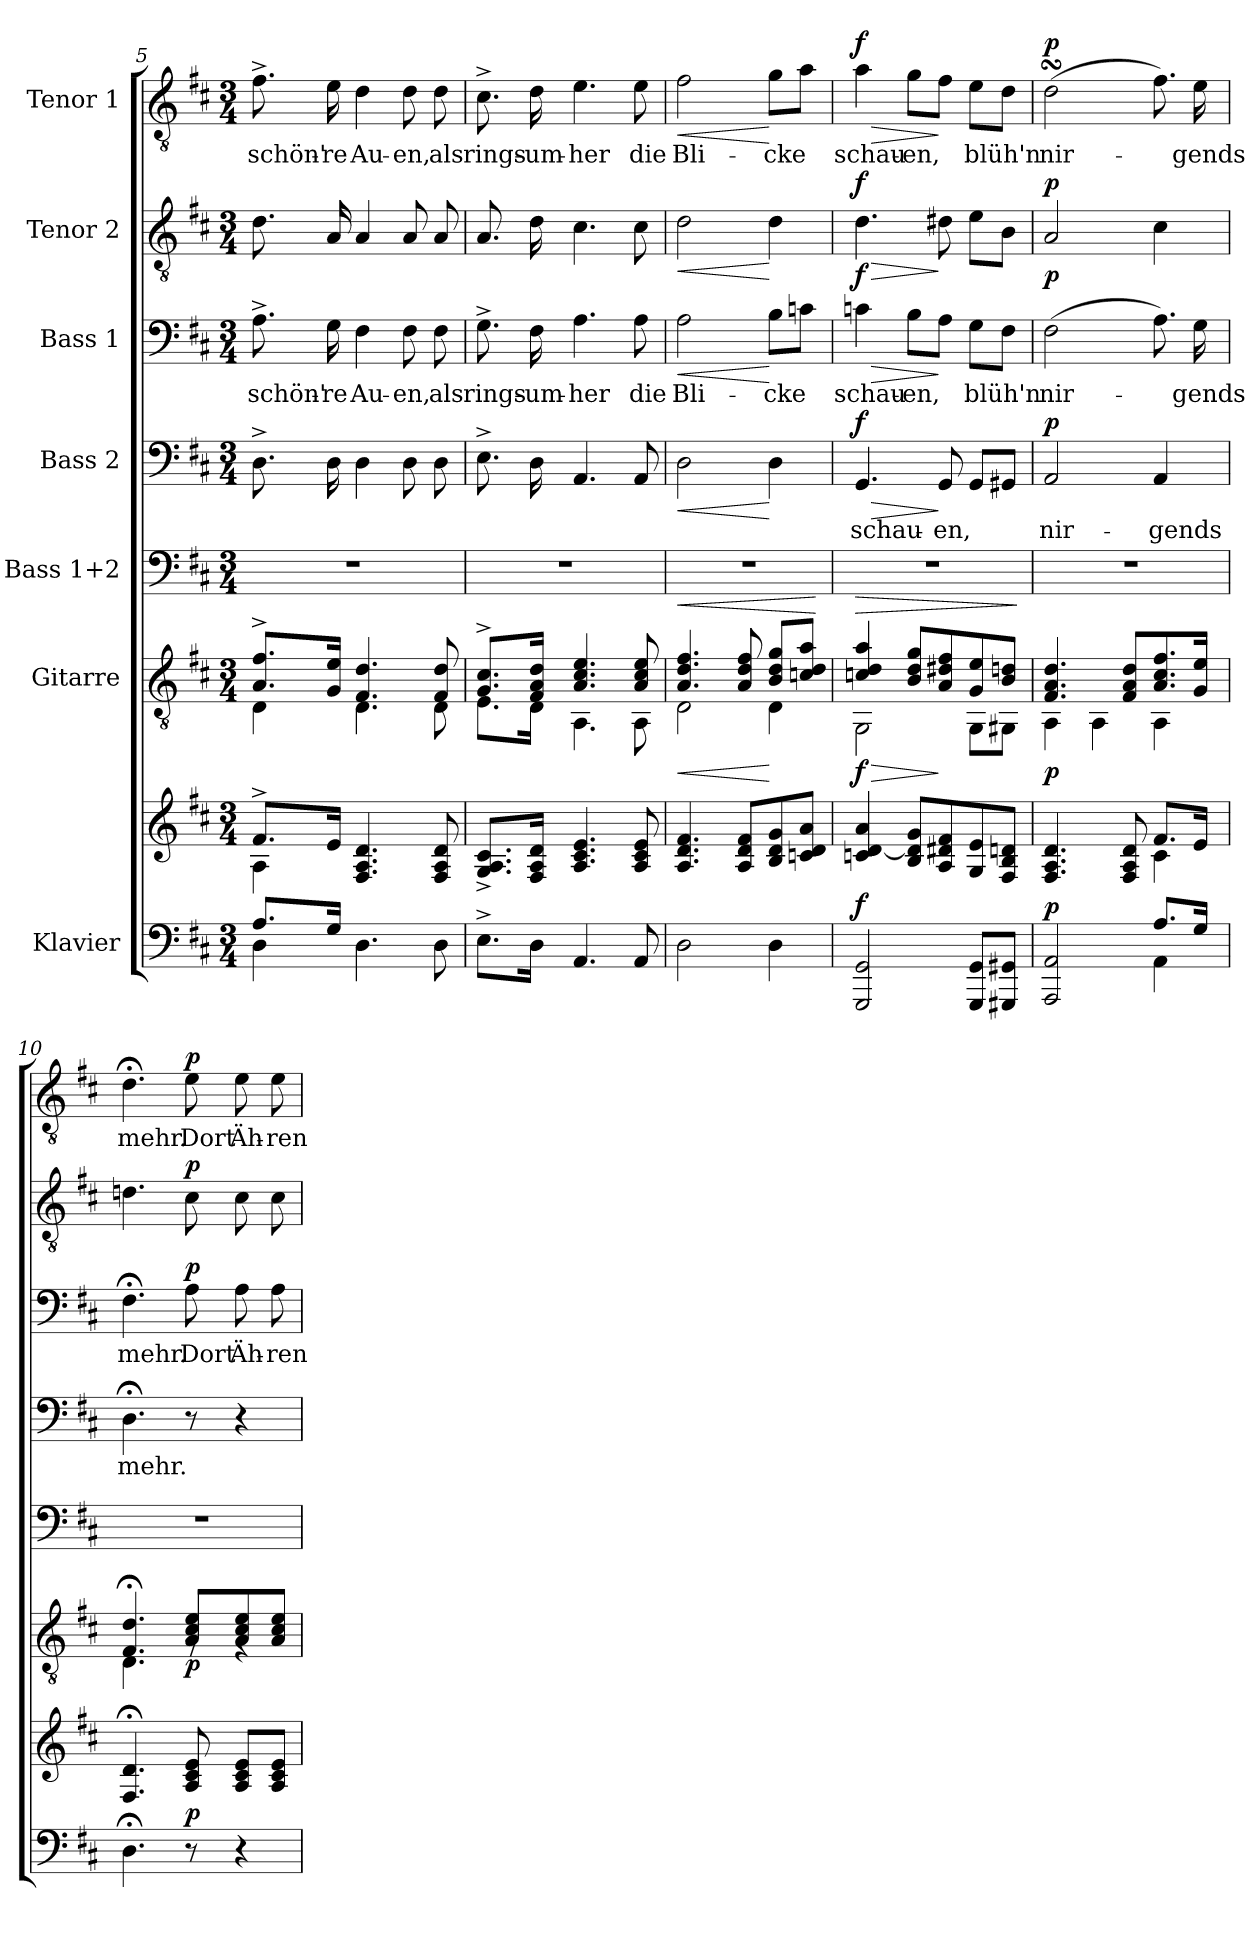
**kern	**kern	**dynam	**kern	**dynam	**kern	**dynam	**kern	**text	**dynam	**kern	**text	**dynam	**kern	**dynam	**kern	**text	**dynam
*part7	*part7	*part7	*part6	*part6	*part5	*part5	*part4	*part4	*part4	*part3	*part3	*part3	*part2	*part2	*part1	*part1	*part1
*staff8	*staff7	*staff7/8	*staff6	*staff6	*staff5	*staff5	*staff4	*staff4	*staff4	*staff3	*staff3	*staff3	*staff2	*staff2	*staff1	*staff1	*staff1
*I"Klavier	*	*	*I"Gitarre	*	*I"Bass 1+2	*	*I"Bass 2	*	*	*I"Bass 1	*	*	*I"Tenor 2	*	*I"Tenor 1	*	*
*clefF4	*clefG2	*	*clefGv2	*	*clefF4	*	*clefF4	*	*	*clefF4	*	*	*clefGv2	*	*clefGv2	*	*
*k[f#c#]	*k[f#c#]	*	*k[f#c#]	*	*k[f#c#]	*	*k[f#c#]	*	*	*k[f#c#]	*	*	*k[f#c#]	*	*k[f#c#]	*	*
*M3/4	*M3/4	*	*M3/4	*	*M3/4	*	*M3/4	*	*	*M3/4	*	*	*M3/4	*	*M3/4	*	*
=5	=5	=5	=5	=5	=5	=5	=5	=5	=5	=5	=5	=5	=5	=5	=5	=5	=5
*^	*^	*	*^	*	*	*	*	*	*	*	*	*	*	*	*	*	*
!	!	!	!	!	!	!	!	!	!	!	!	!	!	!LO:LY:b	!	!	!	!	!LO:LY:b	!
8.A/L	4D\	8.f#^/L	4A\	.	8.A/^ 8.f#/^L	4D\	.	2.r	.	8.D^\	.	.	8.A^\	schön'-	.	8.d\	.	8.f#^\	schön'-	.
!	!	!	!	!	!	!	!	!	!	!	!	!	!	!LO:LY:b	!	!	!	!	!LO:LY:b	!
16G/Jk	.	16e/Jk	.	.	16G/ 16e/Jk	.	.	.	.	16D\	.	.	16G\	-re	.	16A/	.	16e\	-re	.
!	!	!	!	!	!	!	!	!	!	!	!	!	!	!LO:LY:b	!	!	!	!	!LO:LY:b	!
4.D\	2ryy	4.F#/ 4.A/ 4.d/	2ryy	.	4.F#/ 4.d/	4.D\	.	.	.	4D\	.	.	4F#\	Au-	.	4A/	.	4d\	Au-	.
!	!	!	!	!	!	!	!	!	!	!	!	!	!	!LO:LY:b	!	!	!	!	!LO:LY:b	!
.	.	.	.	.	.	.	.	.	.	8D\	.	.	8F#\	-en,	.	8A/	.	8d\	-en,	.
!	!	!	!	!	!	!	!	!	!	!	!	!	!	!LO:LY:b	!	!	!	!	!LO:LY:b	!
8D\	.	8F#/ 8A/ 8d/	.	.	8F#/ 8d/	8D\	.	.	.	8D\	.	.	8F#\	als	.	8A/	.	8d\	als	.
*v	*v	*	*	*	*	*	*	*	*	*	*	*	*	*	*	*	*	*	*	*
*	*v	*v	*	*	*	*	*	*	*	*	*	*	*	*	*	*	*	*	*
=6	=6	=6	=6	=6	=6	=6	=6	=6	=6	=6	=6	=6	=6	=6	=6	=6	=6	=6
!	!	!	!	!	!	!	!	!	!	!	!	!LO:LY:b	!	!	!	!	!LO:LY:b	!
8.E^\L	8.G/^ 8.A/^ 8.c#/^L	.	8.G/^ 8.c#/^L	8.E\L	.	2.r	.	8.E^\	.	.	8.G^\	rings-	.	8.A/	.	8.c#^\	rings-	.
!	!	!	!	!	!	!	!	!	!	!	!	!LO:LY:b	!	!	!	!	!LO:LY:b	!
16D\Jk	16F#/ 16A/ 16d/Jk	.	16F#/ 16A/ 16d/Jk	16D\Jk	.	.	.	16D\	.	.	16F#\	-um-	.	16d\	.	16d\	-um-	.
!	!	!	!	!	!	!	!	!	!	!	!	!LO:LY:b	!	!	!	!	!LO:LY:b	!
4.AA/	4.A/ 4.c#/ 4.e/	.	4.A/ 4.c#/ 4.e/	4.AA\	.	.	.	4.AA/	.	.	4.A\	-her	.	4.c#\	.	4.e\	-her	.
!	!	!	!	!	!	!	!	!	!	!	!	!LO:LY:b	!	!	!	!	!LO:LY:b	!
8AA/	8A/ 8c#/ 8e/	.	8A/ 8c#/ 8e/	8AA\	.	.	.	8AA/	.	.	8A\	die	.	8c#\	.	8e\	die	.
=7	=7	=7	=7	=7	=7	=7	=7	=7	=7	=7	=7	=7	=7	=7	=7	=7	=7	=7
!	!	!	!	!	!LO:HP:b	!	!LO:HP:b	!	!	!LO:HP:b	!	!LO:LY:b	!LO:HP:b	!	!LO:HP:b	!	!LO:LY:b	!LO:HP:b
2D\	4.A/ 4.d/ 4.f#/	.	4.A/ 4.d/ 4.f#/	2D\	<	2.r	<	2D\	.	<	2A\	Bli-	<	2d\	<	2f#\	Bli-	<
.	8A/ 8d/ 8f#/L	.	8A/ 8d/ 8f#/	.	.	.	.	.	.	.	.	.	.	.	.	.	.	.
!	!	!	!	!	!	!	!	!	!	!	!	!LO:LY:b	!	!	!	!	!LO:LY:b	!
4D\	8B/ 8d/ 8g/	.	8B/ 8d/ 8g/L	4D\	[	.	.	4D\	.	[	8B\L	-cke	[	4d\	[	8g\L	-cke	[
.	8cn/ 8d/ 8a/J	.	8cn/ 8d/ 8a/J	.	.	.	.	.	.	.	8cn\J	.	.	.	.	8a\J	.	.
*	*	*	*v	*v	*	*	*	*	*	*	*	*	*	*	*	*	*	*
.	.	.	.	.	.	[	.	.	.	.	.	.	.	.	.	.	.
=8	=8	=8	=8	=8	=8	=8	=8	=8	=8	=8	=8	=8	=8	=8	=8	=8	=8
!	!	!LO:DY:a=2	!	!LO:HP:b	!	!LO:HP:b	!	!LO:LY:b	!LO:HP:b	!	!LO:LY:b	!LO:HP:b	!	!LO:HP:b	!	!LO:LY:b	!LO:HP:b
*	*	*	*^	*	*	*	*	*	*	*	*	*	*	*	*	*	*
!	!	!	!	!	!LO:DY:n=1:b	!	!	!	!	!LO:DY:n=1:a	!	!	!LO:DY:n=1:a	!	!LO:DY:n=1:a	!	!	!LO:DY:n=1:a
2GGG/ 2GG/	4cn/ [4d/ 4a/	f	4cn/ 4d/ 4a/	2GG\	> f	2.r	>	4.GG/	schau-	> f	4cn\	schau-	> f	4.d\	> f	4a\	schau-	> f
!	!	!	!	!	!	!	!	!	!	!	!	!LO:LY:b	!	!	!	!	!LO:LY:b	!
.	8B/ 8d/] 8g/L	.	8B/ 8d/ 8g/L	.	.	.	.	.	.	.	8B\L	-en,	.	.	.	8g\L	-en,	.
!	!	!	!	!	!	!	!	!	!LO:LY:b	!	!	!	!	!	!	!	!	!
.	8A/ 8d#X/ 8f#/	.	8A/ 8d#X/ 8f#/	.	]	.	.	8GG/	-en,	]	8A\J	.	]	8d#X\	]	8f#\J	.	]
!	!	!	!	!	!	!	!	!	!	!	!	!LO:LY:b	!	!	!	!	!LO:LY:b	!
8GGG/ 8GG/L	8G/ 8e/	.	8G/ 8e/	8GG\L	.	.	.	8GG/L	.	.	8G\L	blüh'n	.	8e\L	.	8e\L	blüh'n	.
8GGG#X/ 8GG#X/J	8F#/ 8B/ 8dn/J	.	8B/ 8dn/J	8GG#X\J	.	.	.	8GG#X/J	.	.	8F#\J	.	.	8B\J	.	8d\J	.	.
*	*	*	*v	*v	*	*	*	*	*	*	*	*	*	*	*	*	*	*
.	.	.	.	.	.	]	.	.	.	.	.	.	.	.	.	.	.
!!LO:PB:g=z
=9	=9	=9	=9	=9	=9	=9	=9	=9	=9	=9	=9	=9	=9	=9	=9	=9	=9
*^	*^	*	*^	*	*	*	*	*	*	*	*	*	*	*	*	*	*
!	!	!	!	!LO:DY:a=2	!	!	!LO:DY:b	!	!	!	!LO:LY:b	!LO:DY:a	!	!LO:LY:b	!LO:DY:a	!	!LO:DY:a	!	!LO:LY:b	!LO:DY:a
2AAA/ 2AA/	2ryy	4.F#/ 4.A/ 4.d/	2ryy	p	4.F#/ 4.A/ 4.d/	4AA\	p	2.r	.	2AA/	nir-	p	(2F#\	nir-	p	2A/	p	(2dsSSs\	nir-	p
.	.	.	.	.	.	4AA\	.	.	.	.	.	.	.	.	.	.	.	.	.	.
.	.	8F#/ 8A/ 8d/	.	.	8F#/ 8A/ 8d/L	.	.	.	.	.	.	.	.	.	.	.	.	.	.	.
!	!	!	!	!	!	!	!	!	!	!	!LO:LY:b	!	!	!	!	!	!	!	!	!
8.A/L	4AA\	8.f#/L	4c#\	.	8.A/ 8.c#/ 8.f#/	4AA\	.	.	.	4AA/	-gends	.	8.A\)	.	.	4c#\	.	8.f#\)	.	.
!	!	!	!	!	!	!	!	!	!	!	!	!	!	!LO:LY:b	!	!	!	!	!LO:LY:b	!
16G/Jk	.	16e/Jk	.	.	16G/ 16e/Jk	.	.	.	.	.	.	.	16G\	-gends	.	.	.	16e\	-gends	.
*v	*v	*	*	*	*	*	*	*	*	*	*	*	*	*	*	*	*	*	*	*
*	*v	*v	*	*	*	*	*	*	*	*	*	*	*	*	*	*	*	*	*
=10	=10	=10	=10	=10	=10	=10	=10	=10	=10	=10	=10	=10	=10	=10	=10	=10	=10	=10
!	!	!	!	!	!	!	!	!	!LO:LY:b	!	!	!LO:LY:b	!	!	!	!	!LO:LY:b	!
4.D;<\	4.F#/;< 4.d/;<	.	4.F#/;< 4.d/;<	4.D\	.	2.r	.	4.D;<\	mehr.	.	4.F#;<\	mehr.	.	4.dn\	.	4.d;<\	mehr.	.
!	!	!LO:DY:a=2	!	!	!LO:DY:b	!	!	!	!	!	!	!LO:LY:b	!LO:DY:a	!	!LO:DY:a	!	!LO:LY:b	!LO:DY:a
8r	8A/ 8c#/ 8e/	p	8A/ 8c#/ 8e/L	8rG	p	.	.	8r	.	.	8A\	Dort	p	8c#\	p	8e\	Dort	p
!	!	!	!	!	!	!	!	!	!	!	!	!LO:LY:b	!	!	!	!	!LO:LY:b	!
4r	8A/ 8c#/ 8e/L	.	8A/ 8c#/ 8e/	4rG	.	.	.	4r	.	.	8A\	Äh-	.	8c#\	.	8e\	Äh-	.
!	!	!	!	!	!	!	!	!	!	!	!	!LO:LY:b	!	!	!	!	!LO:LY:b	!
.	8A/ 8c#/ 8e/J	.	8A/ 8c#/ 8e/J	.	.	.	.	.	.	.	8A\	-ren-	.	8c#\	.	8e\	-ren-	.
*	*	*	*v	*v	*	*	*	*	*	*	*	*	*	*	*	*	*	*
=	=	=	=	=	=	=	=	=	=	=	=	=	=	=	=	=	=
*-	*-	*-	*-	*-	*-	*-	*-	*-	*-	*-	*-	*-	*-	*-	*-	*-	*-
